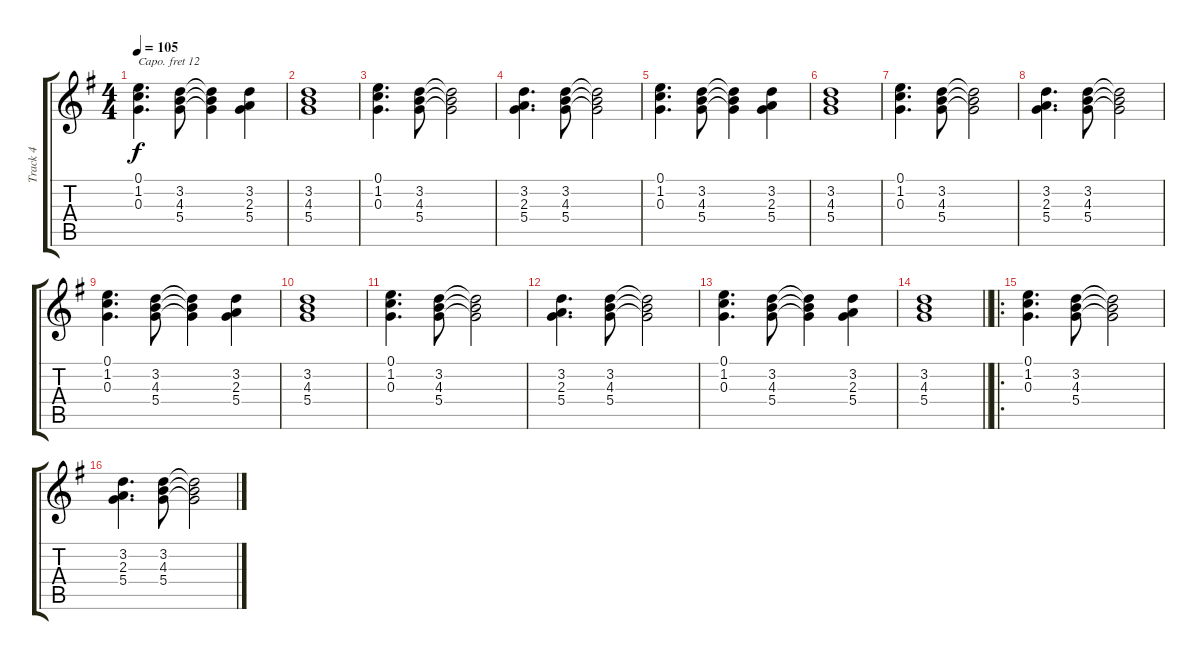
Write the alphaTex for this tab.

\track ("Track 4" "Track 4") {instrument rockorgan}
\staff {score tabs}
\capo 12
\tuning (E4 B3 G3 D3 A2 E2) {hide}
\ts (4 4)
\tempo 105
\clef g2
\ks g
(0.1 1.2 0.3).4{d dy f} (3.2 4.3 5.4).8 (3.2{t} 4.3{t} 5.4{t}).4 (3.2 2.3 5.4).4 |
(3.2 4.3 5.4).1 |
(0.1 1.2 0.3).4{d} (3.2 4.3 5.4).8 (3.2{t} 4.3{t} 5.4{t}).2 |
(3.2 2.3 5.4).4{d} (3.2 4.3 5.4).8 (3.2{t} 4.3{t} 5.4{t}).2 |
(0.1 1.2 0.3).4{d} (3.2 4.3 5.4).8 (3.2{t} 4.3{t} 5.4{t}).4 (3.2 2.3 5.4).4 |
(3.2 4.3 5.4).1 |
(0.1 1.2 0.3).4{d} (3.2 4.3 5.4).8 (3.2{t} 4.3{t} 5.4{t}).2 |
(3.2 2.3 5.4).4{d} (3.2 4.3 5.4).8 (3.2{t} 4.3{t} 5.4{t}).2 |
(0.1 1.2 0.3).4{d} (3.2 4.3 5.4).8 (3.2{t} 4.3{t} 5.4{t}).4 (3.2 2.3 5.4).4 |
(3.2 4.3 5.4).1 |
(0.1 1.2 0.3).4{d} (3.2 4.3 5.4).8 (3.2{t} 4.3{t} 5.4{t}).2 |
(3.2 2.3 5.4).4{d} (3.2 4.3 5.4).8 (3.2{t} 4.3{t} 5.4{t}).2 |
(0.1 1.2 0.3).4{d} (3.2 4.3 5.4).8 (3.2{t} 4.3{t} 5.4{t}).4 (3.2 2.3 5.4).4 |
\barLineRight lightlight
(3.2 4.3 5.4).1 |
\ro
(0.1 1.2 0.3).4{d} (3.2 4.3 5.4).8 (3.2{t} 4.3{t} 5.4{t}).2 |
(3.2 2.3 5.4).4{d} (3.2 4.3 5.4).8 (3.2{t} 4.3{t} 5.4{t}).2
